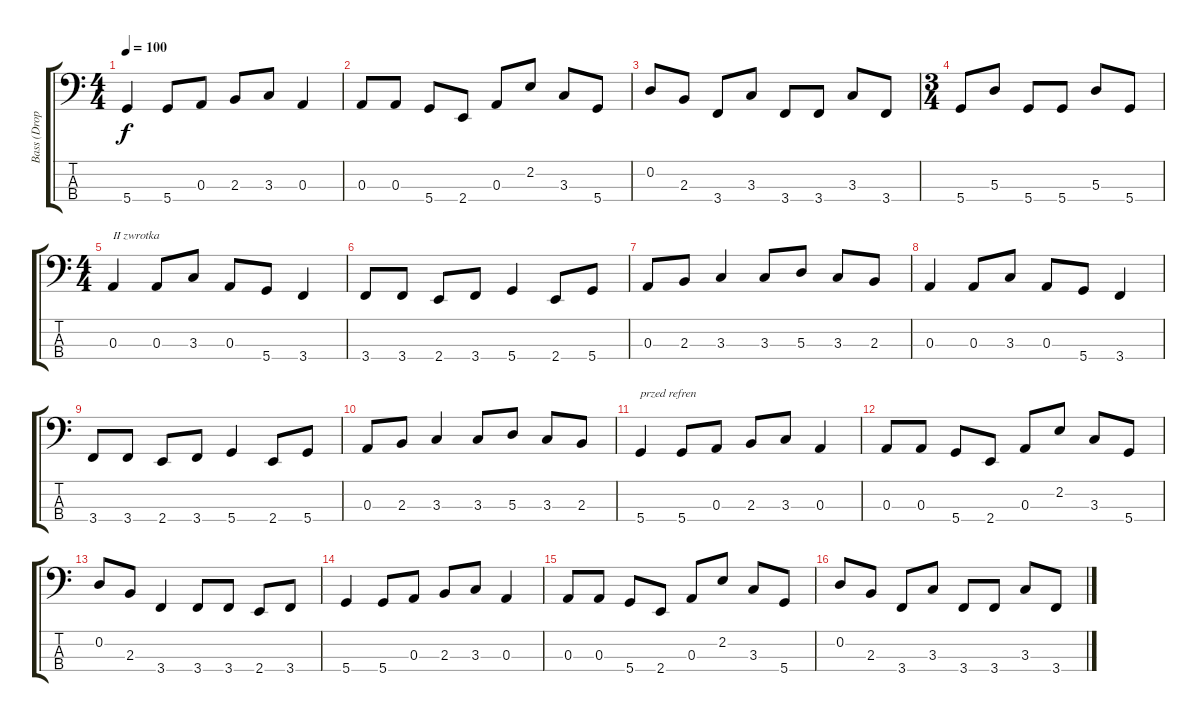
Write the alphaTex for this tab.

\track ("Bass (Dropped D)" "Bass (Drop") {instrument electricbassfinger}
\staff {score tabs}
\tuning (G2 D2 A1 D1) {hide}
\ts (4 4)
\tempo 100
\clef f4
\ks c
5.4.4{dy f} 5.4.8 0.3.8 2.3.8 3.3.8 0.3.4 |
0.3.8 0.3.8 5.4.8 2.4.8 0.3.8 2.2.8 3.3.8 5.4.8 |
0.2.8 2.3.8 3.4.8 3.3.8 3.4.8 3.4.8 3.3.8 3.4.8 |
\ts (3 4)
5.4.8 5.3.8 5.4.8 5.4.8 5.3.8 5.4.8 |
\ts (4 4)
0.3.4{txt "II zwrotka"} 0.3.8 3.3.8 0.3.8 5.4.8 3.4.4 |
3.4.8 3.4.8 2.4.8 3.4.8 5.4.4 2.4.8 5.4.8 |
0.3.8 2.3.8 3.3.4 3.3.8 5.3.8 3.3.8 2.3.8 |
0.3.4 0.3.8 3.3.8 0.3.8 5.4.8 3.4.4 |
3.4.8 3.4.8 2.4.8 3.4.8 5.4.4 2.4.8 5.4.8 |
0.3.8 2.3.8 3.3.4 3.3.8 5.3.8 3.3.8 2.3.8 |
5.4.4{txt "przed refren"} 5.4.8 0.3.8 2.3.8 3.3.8 0.3.4 |
0.3.8 0.3.8 5.4.8 2.4.8 0.3.8 2.2.8 3.3.8 5.4.8 |
0.2.8 2.3.8 3.4.4 3.4.8 3.4.8 2.4.8 3.4.8 |
5.4.4 5.4.8 0.3.8 2.3.8 3.3.8 0.3.4 |
0.3.8 0.3.8 5.4.8 2.4.8 0.3.8 2.2.8 3.3.8 5.4.8 |
0.2.8 2.3.8 3.4.8 3.3.8 3.4.8 3.4.8 3.3.8 3.4.8
